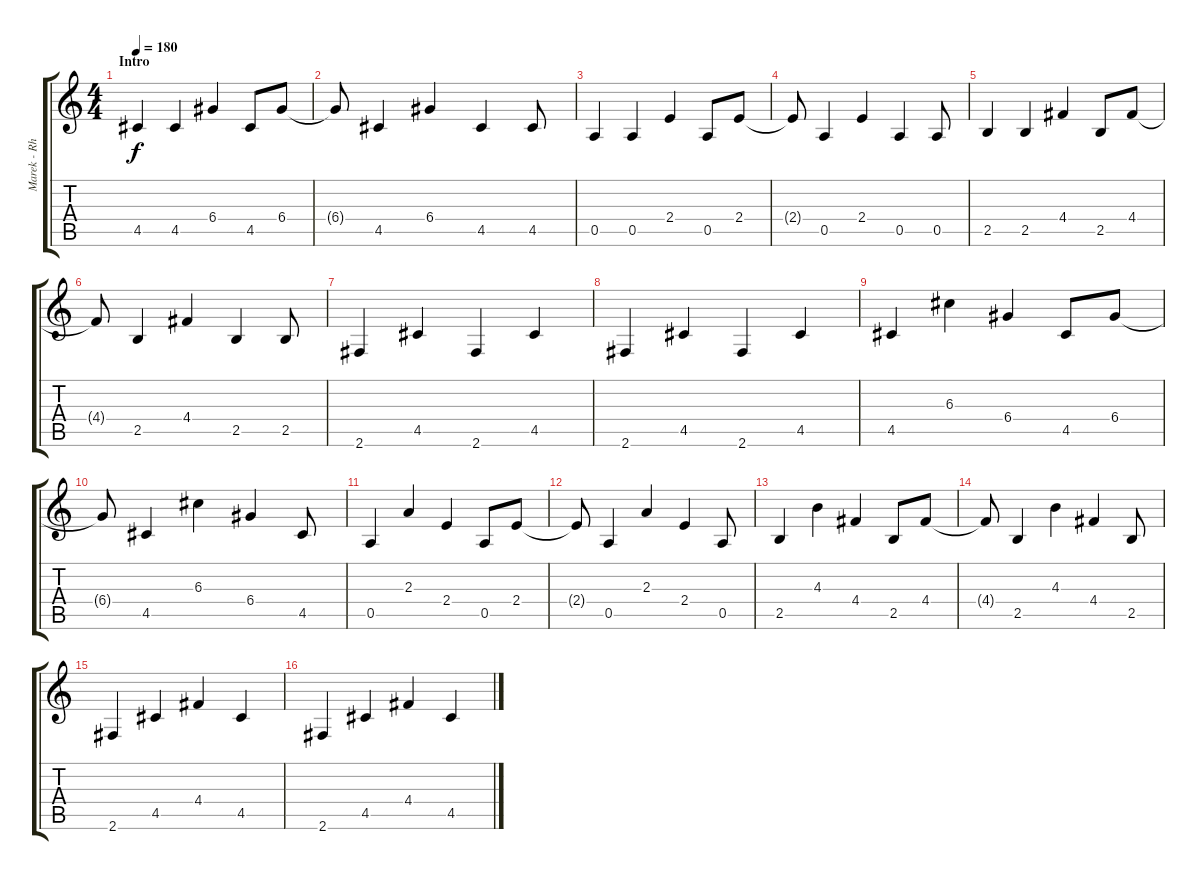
\track ("Marek - Rhythm Guitar 1" "Marek - Rh") {instrument distortionguitar}
\staff {score tabs}
\tuning (E4 B3 G3 D3 A2 E2) {hide}
\ts (4 4)
\section ("" "Intro")
\tempo 180
\clef g2
\ks c
4.5.4{dy f balance 0 instrument electricguitarclean} 4.5.4 6.4.4 4.5.8 6.4.8 |
6.4{t}.8 4.5.4 6.4.4 4.5.4 4.5.8 |
0.5.4 0.5.4 2.4.4 0.5.8 2.4.8 |
2.4{t}.8 0.5.4 2.4.4 0.5.4 0.5.8 |
2.5.4 2.5.4 4.4.4 2.5.8 4.4.8 |
4.4{t}.8 2.5.4 4.4.4 2.5.4 2.5.8 |
2.6.4 4.5.4 2.6.4 4.5.4 |
2.6.4 4.5.4 2.6.4 4.5.4 |
4.5.4{instrument electricguitarclean} 6.3.4 6.4.4 4.5.8 6.4.8 |
6.4{t}.8 4.5.4 6.3.4 6.4.4 4.5.8 |
0.5.4 2.3.4 2.4.4 0.5.8 2.4.8 |
2.4{t}.8 0.5.4 2.3.4 2.4.4 0.5.8 |
2.5.4 4.3.4 4.4.4 2.5.8 4.4.8 |
4.4{t}.8 2.5.4 4.3.4 4.4.4 2.5.8 |
2.6.4 4.5.4 4.4.4 4.5.4 |
2.6.4 4.5.4 4.4.4 4.5.4
